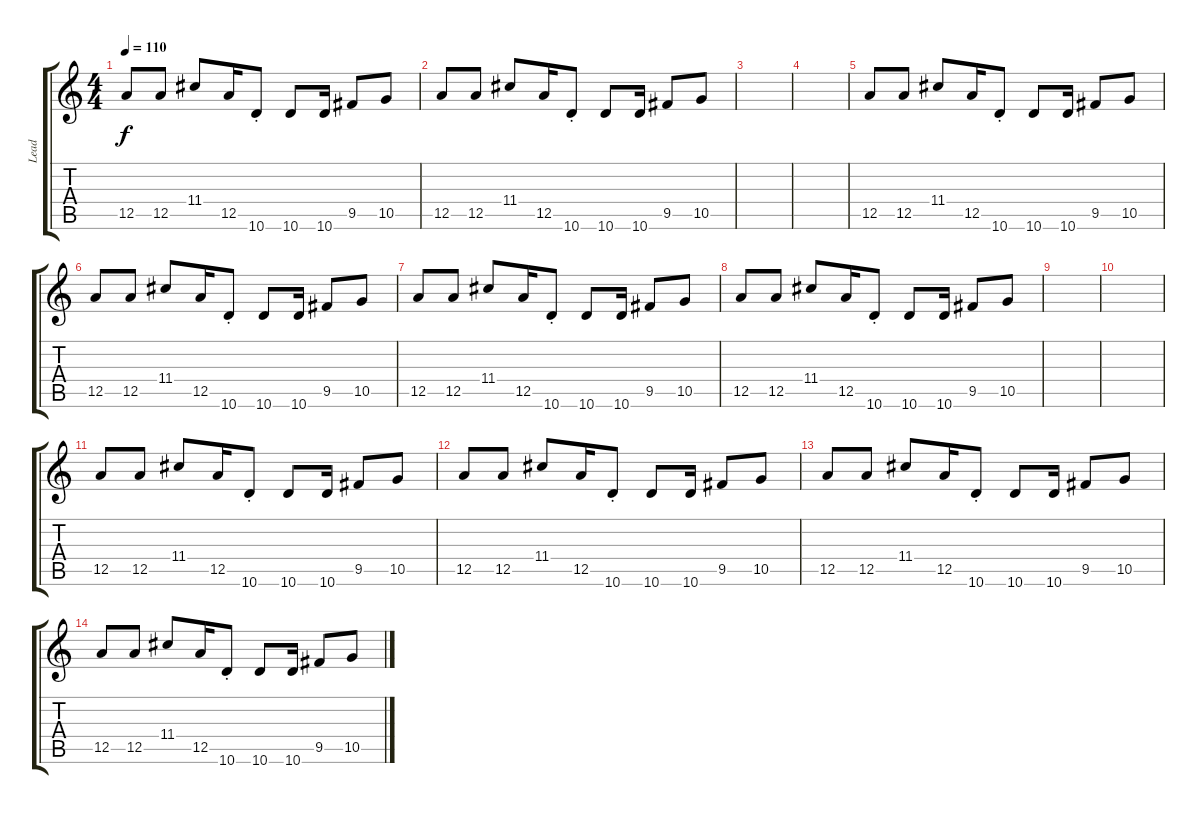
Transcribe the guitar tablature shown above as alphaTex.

\track ("Lead" "Lead") {instrument overdrivenguitar}
\staff {score tabs}
\tuning (E4 B3 G3 D3 A2 E2) {hide}
\ts (4 4)
\tempo 110
\clef g2
\ks c
12.5.8{dy f} 12.5.8 11.4.8 12.5.16 10.6{st}.8 10.6.8 10.6.16 9.5.8 10.5.8 |
12.5.8 12.5.8 11.4.8 12.5.16 10.6{st}.8 10.6.8 10.6.16 9.5.8 10.5.8 |
|
|
12.5.8 12.5.8 11.4.8 12.5.16 10.6{st}.8 10.6.8 10.6.16 9.5.8 10.5.8 |
12.5.8 12.5.8 11.4.8 12.5.16 10.6{st}.8 10.6.8 10.6.16 9.5.8 10.5.8 |
12.5.8 12.5.8 11.4.8 12.5.16 10.6{st}.8 10.6.8 10.6.16 9.5.8 10.5.8 |
12.5.8 12.5.8 11.4.8 12.5.16 10.6{st}.8 10.6.8 10.6.16 9.5.8 10.5.8 |
|
|
12.5.8 12.5.8 11.4.8 12.5.16 10.6{st}.8 10.6.8 10.6.16 9.5.8 10.5.8 |
12.5.8 12.5.8 11.4.8 12.5.16 10.6{st}.8 10.6.8 10.6.16 9.5.8 10.5.8 |
12.5.8 12.5.8 11.4.8 12.5.16 10.6{st}.8 10.6.8 10.6.16 9.5.8 10.5.8 |
12.5.8 12.5.8 11.4.8 12.5.16 10.6{st}.8 10.6.8 10.6.16 9.5.8 10.5.8
